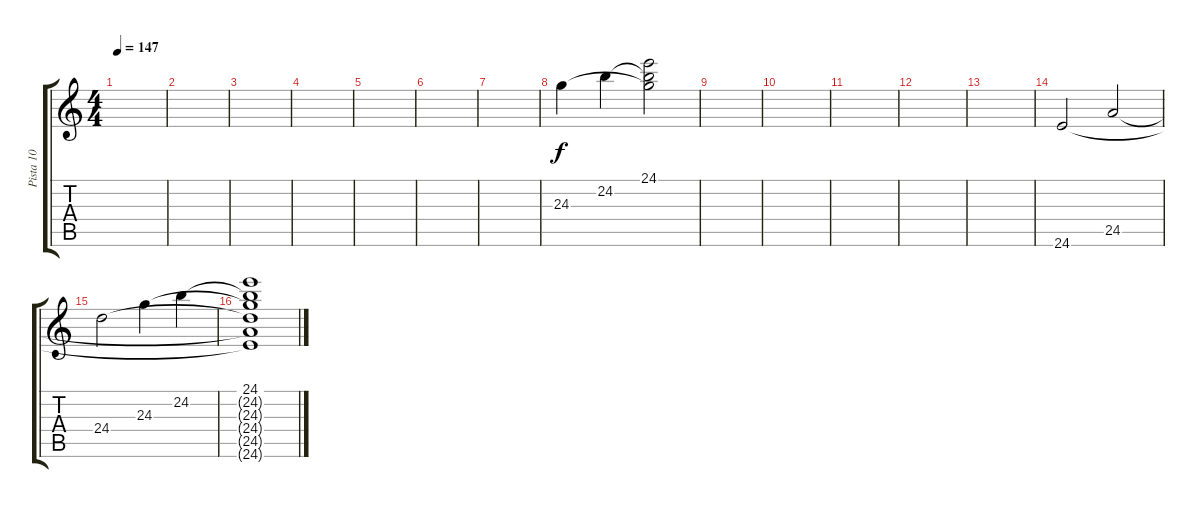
\track ("Pista 10" "Pista 10") {instrument seashore}
\staff {score tabs}
\tuning (E4 B3 G3 D3 A2 E2) {hide}
\ts (4 4)
\tempo 147
\clef g2
\ks c
|
|
|
|
|
|
|
24.3.4 24.2.4 (24.1 24.2{t} 24.3{t}).2 |
|
|
|
|
|
24.6.2{dy f volume 11} 24.5.2 |
24.4.2 24.3.4 24.2.4 |
(24.1 24.2{t} 24.3{t} 24.4{t} 24.5{t} 24.6{t}).1
